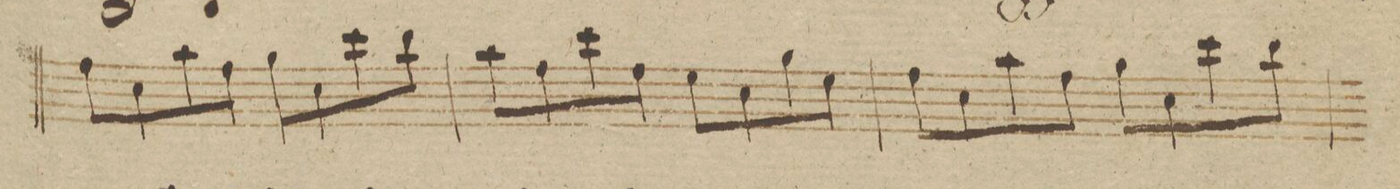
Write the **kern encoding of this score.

**kern	**dynam
*I"Violino 2do	*
*clefG2	*
*k[b-]	*
*met(c|)	*
*M2/2	*
8ff\L	.
8cc\	.
8aa\	.
8ff\J	.
8gg\L	.
8cc\	.
8ccc\	.
8bb-\J	.
=54	=54
8aa\L	.
8ff\	.
8ccc\	.
8ff\J	.
8ee\L	.
8cc\	.
8gg\	.
8ee\J	.
=55	=55
8ff\L	.
8cc\	.
8aa\	.
8ff\J	.
8gg\L	.
8cc\	.
8ccc\	.
8bb-\J	.
=56	=56
*-	*-
